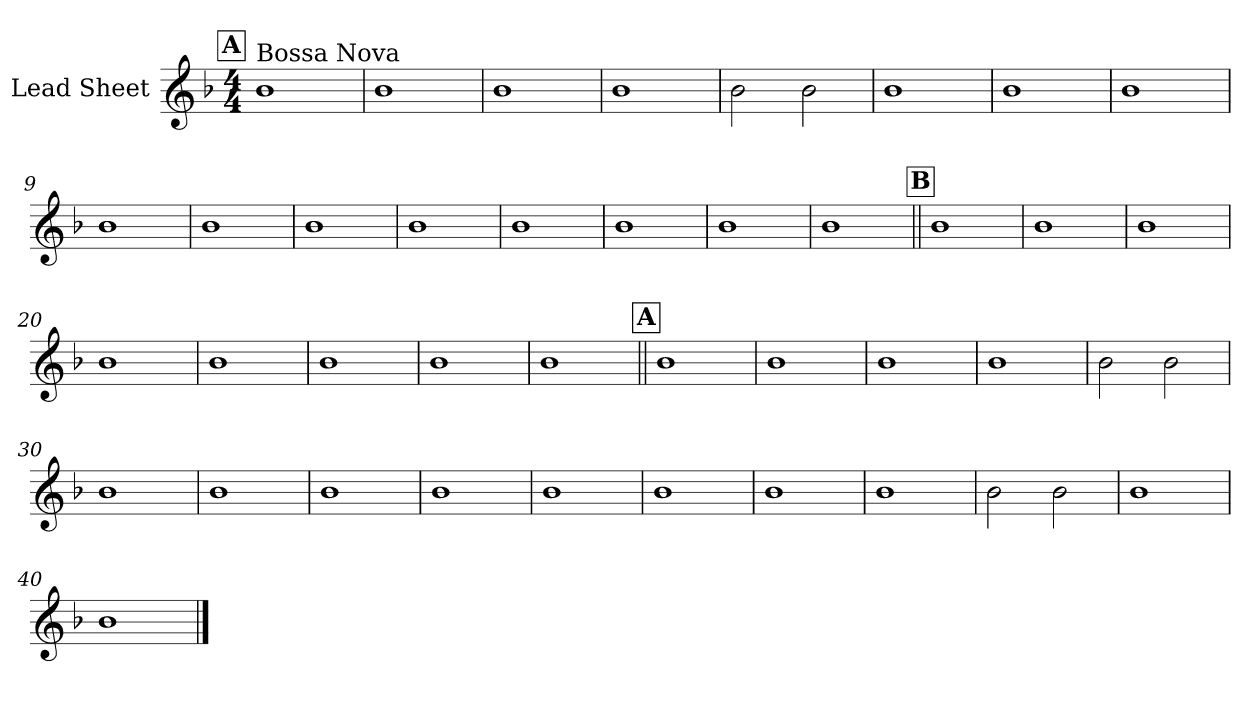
**kern
*part1
*staff1
*I"Lead Sheet
*clefG2
*k[b-]
*d:
*M4/4
!!LO:REH:place=s1:a:fs=14:t=A
=1
!LO:TX:a:t=Bossa Nova
1b-
=2
1b-
=3
1b-
=4
1b-
!!LO:LB:g=z
=5
2b-\
2b-\
=6
1b-
=7
1b-
=8
1b-
!!LO:LB:g=z
=9
1b-
=10
1b-
=11
1b-
=12
1b-
!!LO:LB:g=z
=13
1b-
=14
1b-
=15
1b-
=16
1b-
!!LO:LB:g=z
!!LO:REH:place=s1:a:fs=14:t=B
=17||
1b-
=18
1b-
=19
1b-
=20
1b-
!!LO:LB:g=z
=21
1b-
=22
1b-
=23
1b-
=24
1b-
!!LO:LB:g=z
!!LO:REH:place=s1:a:fs=14:t=A
=25||
1b-
=26
1b-
=27
1b-
=28
1b-
!!LO:LB:g=z
=29
2b-\
2b-\
=30
1b-
=31
1b-
=32
1b-
!!LO:LB:g=z
=33
1b-
=34
1b-
=35
1b-
=36
1b-
!!LO:LB:g=z
=37
1b-
=38
2b-\
2b-\
=39
1b-
=40
1b-
==
*-
